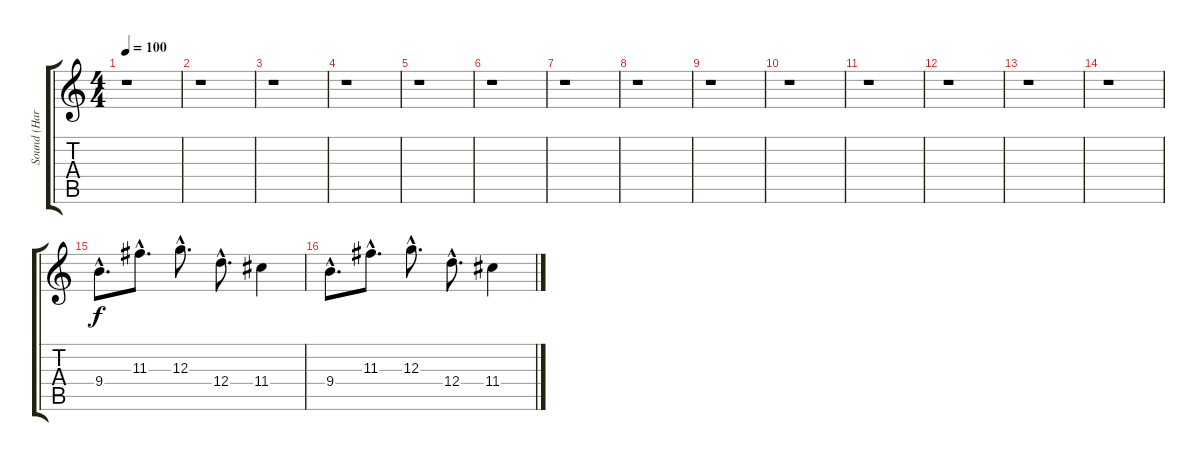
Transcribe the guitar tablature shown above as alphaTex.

\track ("Sound (Harmonics)" "Sound (Har") {instrument guitarharmonics}
\staff {score tabs}
\tuning (E4 B3 G3 D3 E2 B1) {hide}
\ts (4 4)
\tempo 100
\clef g2
\ks c
r.1{dy f} |
r.1 |
r.1 |
r.1 |
r.1 |
r.1 |
r.1 |
r.1 |
r.1 |
r.1 |
r.1 |
r.1 |
r.1 |
r.1 |
9.4{hac}.8{d} 11.3{hac}.8{d} 12.3{hac}.8{d} 12.4{hac}.8{d} 11.4.4 |
9.4{hac}.8{d} 11.3{hac}.8{d} 12.3{hac}.8{d} 12.4{hac}.8{d} 11.4.4
